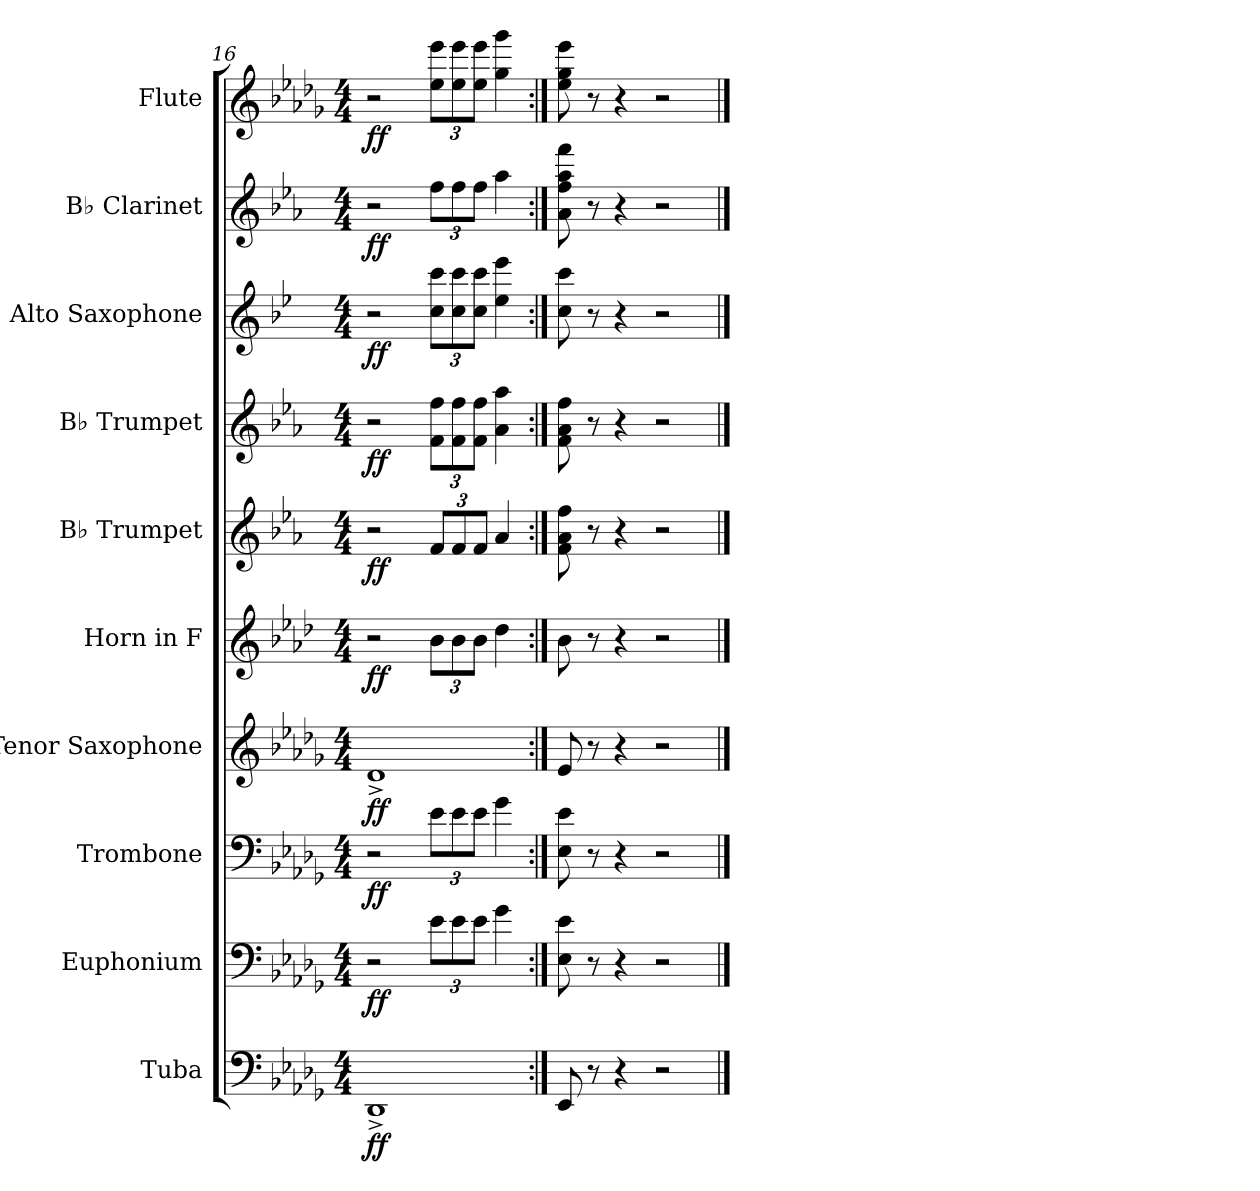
**kern	**dynam	**kern	**dynam	**kern	**dynam	**kern	**dynam	**kern	**dynam	**kern	**dynam	**kern	**dynam	**kern	**dynam	**kern	**dynam	**kern	**dynam
*part10	*part10	*part9	*part9	*part8	*part8	*part7	*part7	*part6	*part6	*part5	*part5	*part4	*part4	*part3	*part3	*part2	*part2	*part1	*part1
*staff10	*staff10	*staff9	*staff9	*staff8	*staff8	*staff7	*staff7	*staff6	*staff6	*staff5	*staff5	*staff4	*staff4	*staff3	*staff3	*staff2	*staff2	*staff1	*staff1
*I"Tuba	*	*I"Euphonium	*	*I"Trombone	*	*I"Tenor Saxophone	*	*I"Horn in F	*	*I"B♭ Trumpet	*	*I"B♭ Trumpet	*	*I"Alto Saxophone	*	*I"B♭ Clarinet	*	*I"Flute	*
*I'Tba.	*	*I'Euph.	*	*I'Tbn.	*	*I'T. Sax.	*	*	*	*I'B♭ Tpt.	*	*I'B♭ Tpt.	*	*I'A. Sax.	*	*I'B♭ Cl.	*	*I'Fl.	*
*clefF4	*	*clefF4	*	*clefF4	*	*clefG2	*	*clefG2	*	*clefG2	*	*clefG2	*	*clefG2	*	*clefG2	*	*clefG2	*
*	*	*	*	*	*	*ITrd8c14	*	*ITrd4c7	*	*ITrd1c2	*	*ITrd1c2	*	*ITrd5c9	*	*ITrd1c2	*	*	*
*k[b-e-a-d-g-]	*	*k[b-e-a-d-g-]	*	*k[b-e-a-d-g-]	*	*k[b-e-a-d-g-]	*	*k[b-e-a-d-g-]	*	*k[b-e-a-d-g-]	*	*k[b-e-a-d-g-]	*	*k[b-e-a-d-g-]	*	*k[b-e-a-d-g-]	*	*k[b-e-a-d-g-]	*
*M4/4	*	*M4/4	*	*M4/4	*	*M4/4	*	*M4/4	*	*M4/4	*	*M4/4	*	*M4/4	*	*M4/4	*	*M4/4	*
=16	=16	=16	=16	=16	=16	=16	=16	=16	=16	=16	=16	=16	=16	=16	=16	=16	=16	=16	=16
!	!LO:DY:b	!	!LO:DY:b	!	!LO:DY:b	!	!LO:DY:b	!	!LO:DY:b	!	!LO:DY:b	!	!LO:DY:b	!	!LO:DY:b	!	!LO:DY:b	!	!LO:DY:b
1DD-^	ff	2r	ff	2r	ff	1D-^	ff	2r	ff	2r	ff	2r	ff	2r	ff	2r	ff	2r	ff
*	*	*Xbrackettup	*	*Xbrackettup	*	*	*	*Xbrackettup	*	*Xbrackettup	*	*Xbrackettup	*	*Xbrackettup	*	*Xbrackettup	*	*Xbrackettup	*
.	.	12e-\L	.	12e-\L	.	.	.	12e-\L	.	12e-/L	.	12e-\ 12ee-\L	.	12e-\ 12ee-\L	.	12ee-\L	.	12ee-\ 12eee-\L	.
.	.	12e-\	.	12e-\	.	.	.	12e-\	.	12e-/	.	12e-\ 12ee-\	.	12e-\ 12ee-\	.	12ee-\	.	12ee-\ 12eee-\	.
.	.	12e-\J	.	12e-\J	.	.	.	12e-\J	.	12e-/J	.	12e-\ 12ee-\J	.	12e-\ 12ee-\J	.	12ee-\J	.	12ee-\ 12eee-\J	.
.	.	4g-\	.	4g-\	.	.	.	4g-\	.	4g-/	.	4g-\ 4gg-\	.	4g-\ 4gg-\	.	4gg-\	.	4gg-\ 4ggg-\	.
=17:|!	=17:|!	=17:|!	=17:|!	=17:|!	=17:|!	=17:|!	=17:|!	=17:|!	=17:|!	=17:|!	=17:|!	=17:|!	=17:|!	=17:|!	=17:|!	=17:|!	=17:|!	=17:|!	=17:|!
8EE-/	.	8E-\ 8e-\	.	8E-\ 8e-\	.	8E-/	.	8e-\	.	8e-\ 8g-\ 8ee-\	.	8e-\ 8g-\ 8ee-\	.	8e-\ 8ee-\	.	8g-\ 8ee-\ 8gg-\ 8eee-\	.	8ee-\ 8gg-\ 8eee-\	.
8r	.	8r	.	8r	.	8r	.	8r	.	8r	.	8r	.	8r	.	8r	.	8r	.
4r	.	4r	.	4r	.	4r	.	4r	.	4r	.	4r	.	4r	.	4r	.	4r	.
2r	.	2r	.	2r	.	2r	.	2r	.	2r	.	2r	.	2r	.	2r	.	2r	.
==	==	==	==	==	==	==	==	==	==	==	==	==	==	==	==	==	==	==	==
*-	*-	*-	*-	*-	*-	*-	*-	*-	*-	*-	*-	*-	*-	*-	*-	*-	*-	*-	*-
